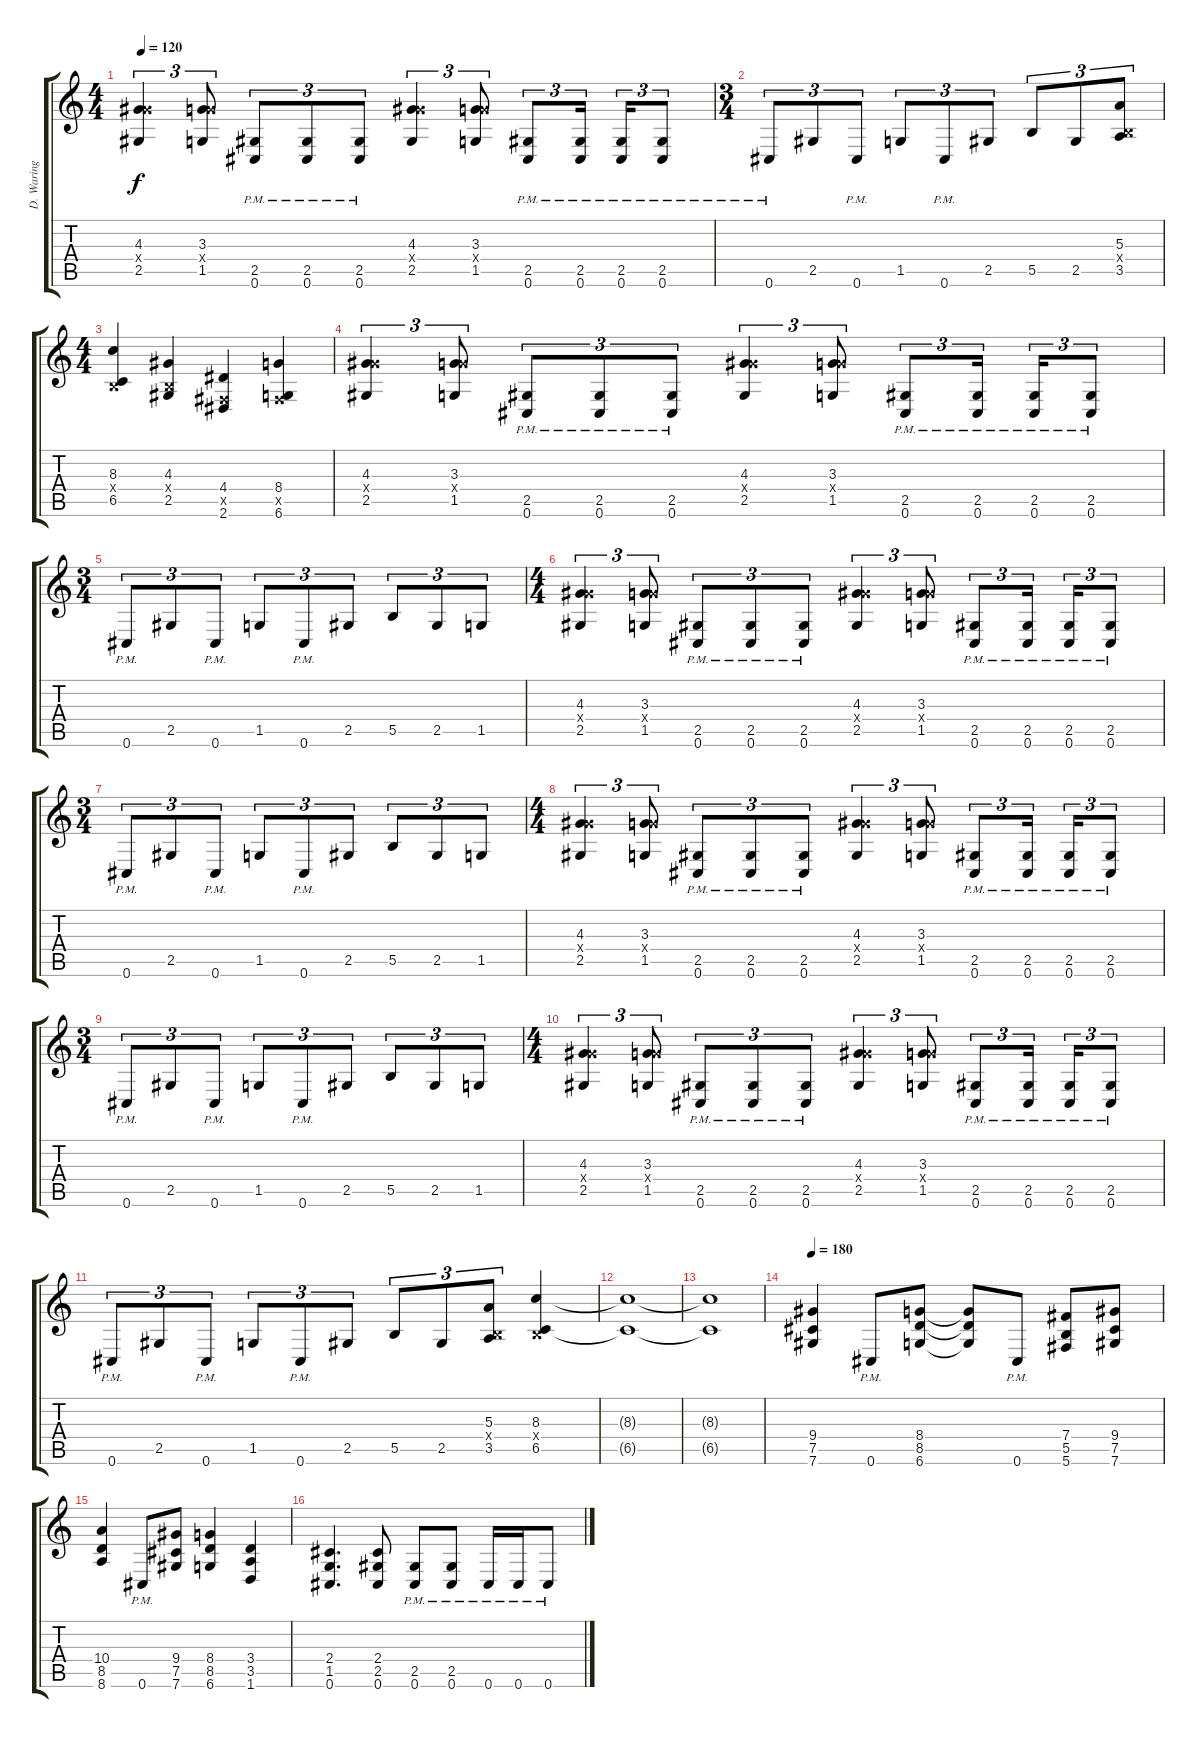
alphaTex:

\track ("D. Waring Gtr." "D. Waring ") {instrument distortionguitar}
\staff {score tabs}
\tuning (Db4 Ab3 E3 B2 Gb2 Db2) {hide}
\ts (4 4)
\tempo 120
\clef g2
\ks c
(4.3 9.4{x} 2.5).4{tu (3 2) dy f} (3.3 8.4{x} 1.5).8{tu (3 2)} (2.5{pm} 0.6{pm}).8{tu (3 2)} (2.5{pm} 0.6{pm}).8{tu (3 2)} (2.5{pm} 0.6{pm}).8{tu (3 2)} (4.3 9.4{x} 2.5).4{tu (3 2)} (3.3 8.4{x} 1.5).8{tu (3 2)} (2.5{pm} 0.6{pm}).8{tu (3 2)} (2.5{pm} 0.6{pm}).16{tu (3 2)} (2.5{pm} 0.6{pm}).16{tu (3 2)} (2.5{pm} 0.6{pm}).8{tu (3 2)} |
\ts (3 4)
0.6{pm}.8{tu (3 2)} 2.5.8{tu (3 2)} 0.6{pm}.8{tu (3 2)} 1.5.8{tu (3 2)} 0.6{pm}.8{tu (3 2)} 2.5.8{tu (3 2)} 5.5.8{tu (3 2)} 2.5.8{tu (3 2)} (5.3 0.4{x} 3.5).8{tu (3 2)} |
\ts (4 4)
(8.3 0.4{x} 6.5).4 (4.3 0.4{x} 2.5).4 (4.4 0.5{x} 2.6).4 (8.4 0.5{x} 6.6).4 |
(4.3 9.4{x} 2.5).4{tu (3 2)} (3.3 8.4{x} 1.5).8{tu (3 2)} (2.5{pm} 0.6{pm}).8{tu (3 2)} (2.5{pm} 0.6{pm}).8{tu (3 2)} (2.5{pm} 0.6{pm}).8{tu (3 2)} (4.3 9.4{x} 2.5).4{tu (3 2)} (3.3 8.4{x} 1.5).8{tu (3 2)} (2.5{pm} 0.6{pm}).8{tu (3 2)} (2.5{pm} 0.6{pm}).16{tu (3 2)} (2.5{pm} 0.6{pm}).16{tu (3 2)} (2.5{pm} 0.6{pm}).8{tu (3 2)} |
\ts (3 4)
0.6{pm}.8{tu (3 2)} 2.5.8{tu (3 2)} 0.6{pm}.8{tu (3 2)} 1.5.8{tu (3 2)} 0.6{pm}.8{tu (3 2)} 2.5.8{tu (3 2)} 5.5.8{tu (3 2)} 2.5.8{tu (3 2)} 1.5.8{tu (3 2)} |
\ts (4 4)
(4.3 9.4{x} 2.5).4{tu (3 2)} (3.3 8.4{x} 1.5).8{tu (3 2)} (2.5{pm} 0.6{pm}).8{tu (3 2)} (2.5{pm} 0.6{pm}).8{tu (3 2)} (2.5{pm} 0.6{pm}).8{tu (3 2)} (4.3 9.4{x} 2.5).4{tu (3 2)} (3.3 8.4{x} 1.5).8{tu (3 2)} (2.5{pm} 0.6{pm}).8{tu (3 2)} (2.5{pm} 0.6{pm}).16{tu (3 2)} (2.5{pm} 0.6{pm}).16{tu (3 2)} (2.5{pm} 0.6{pm}).8{tu (3 2)} |
\ts (3 4)
0.6{pm}.8{tu (3 2)} 2.5.8{tu (3 2)} 0.6{pm}.8{tu (3 2)} 1.5.8{tu (3 2)} 0.6{pm}.8{tu (3 2)} 2.5.8{tu (3 2)} 5.5.8{tu (3 2)} 2.5.8{tu (3 2)} 1.5.8{tu (3 2)} |
\ts (4 4)
(4.3 9.4{x} 2.5).4{tu (3 2)} (3.3 8.4{x} 1.5).8{tu (3 2)} (2.5{pm} 0.6{pm}).8{tu (3 2)} (2.5{pm} 0.6{pm}).8{tu (3 2)} (2.5{pm} 0.6{pm}).8{tu (3 2)} (4.3 9.4{x} 2.5).4{tu (3 2)} (3.3 8.4{x} 1.5).8{tu (3 2)} (2.5{pm} 0.6{pm}).8{tu (3 2)} (2.5{pm} 0.6{pm}).16{tu (3 2)} (2.5{pm} 0.6{pm}).16{tu (3 2)} (2.5{pm} 0.6{pm}).8{tu (3 2)} |
\ts (3 4)
0.6{pm}.8{tu (3 2)} 2.5.8{tu (3 2)} 0.6{pm}.8{tu (3 2)} 1.5.8{tu (3 2)} 0.6{pm}.8{tu (3 2)} 2.5.8{tu (3 2)} 5.5.8{tu (3 2)} 2.5.8{tu (3 2)} 1.5.8{tu (3 2)} |
\ts (4 4)
(4.3 9.4{x} 2.5).4{tu (3 2)} (3.3 8.4{x} 1.5).8{tu (3 2)} (2.5{pm} 0.6{pm}).8{tu (3 2)} (2.5{pm} 0.6{pm}).8{tu (3 2)} (2.5{pm} 0.6{pm}).8{tu (3 2)} (4.3 9.4{x} 2.5).4{tu (3 2)} (3.3 8.4{x} 1.5).8{tu (3 2)} (2.5{pm} 0.6{pm}).8{tu (3 2)} (2.5{pm} 0.6{pm}).16{tu (3 2)} (2.5{pm} 0.6{pm}).16{tu (3 2)} (2.5{pm} 0.6{pm}).8{tu (3 2)} |
0.6{pm}.8{tu (3 2)} 2.5.8{tu (3 2)} 0.6{pm}.8{tu (3 2)} 1.5.8{tu (3 2)} 0.6{pm}.8{tu (3 2)} 2.5.8{tu (3 2)} 5.5.8{tu (3 2)} 2.5.8{tu (3 2)} (5.3 0.4{x} 3.5).8{tu (3 2)} (8.3 0.4{x} 6.5).4 |
(8.3{t} 6.5{t}).1 |
(8.3{t} 6.5{t}).1 |
\tempo 180
(9.4 7.5 7.6).4 0.6{pm}.8 (8.4 8.5 6.6).8 (8.4{t} 8.5{t} 6.6{t}).8 0.6{pm}.8 (7.4 5.5 5.6).8 (9.4 7.5 7.6).8 |
(10.4 8.5 8.6).4 0.6{pm}.8 (9.4 7.5 7.6).8 (8.4 8.5 6.6).4 (3.4 3.5 1.6).4 |
(2.4 1.5 0.6).4{d} (2.4 2.5 0.6).8 (2.5{pm} 0.6{pm}).8 (2.5{pm} 0.6{pm}).8 0.6{pm}.16 0.6{pm}.16 0.6{pm}.8
